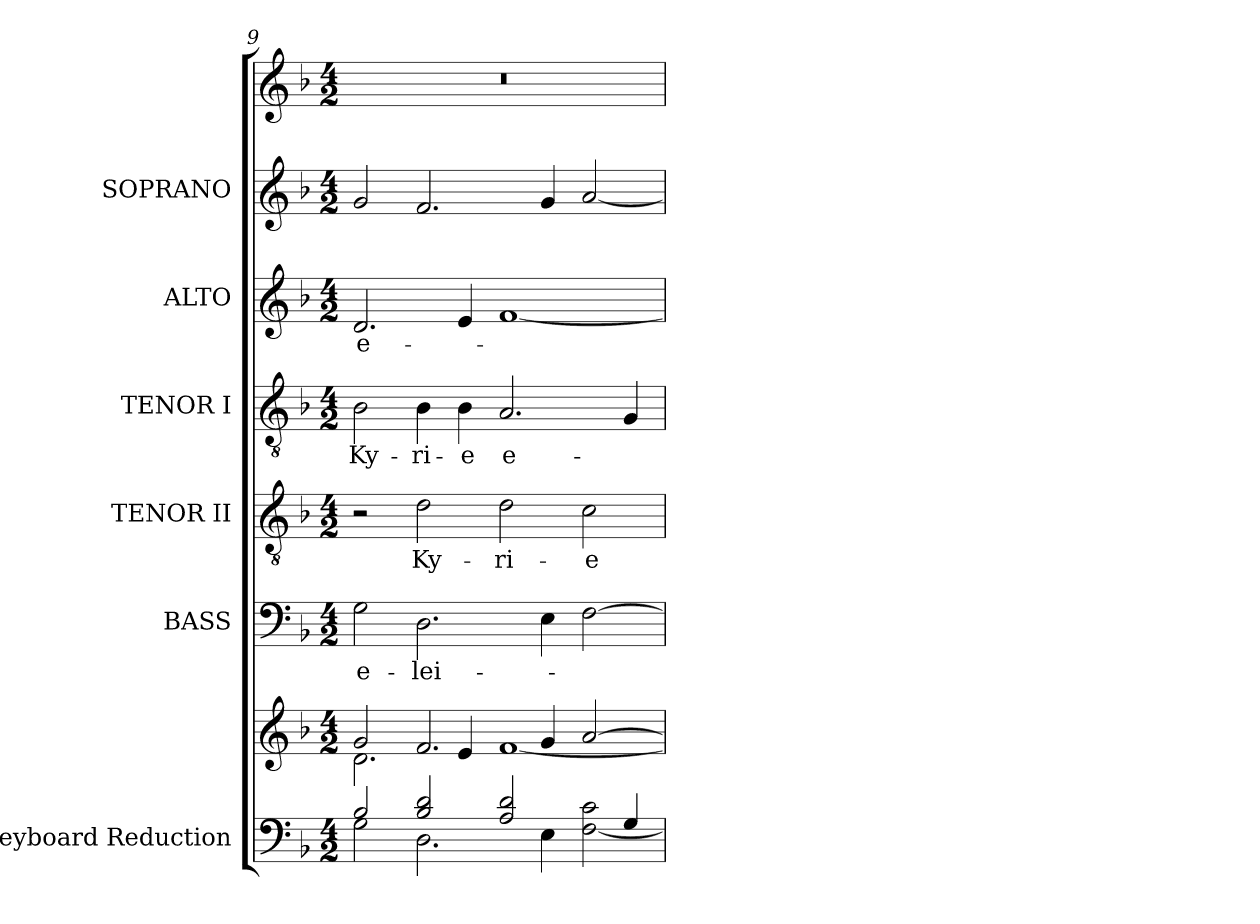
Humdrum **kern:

**kern	**kern	**kern	**text	**kern	**text	**kern	**text	**kern	**text	**kern	**kern
*part7	*part7	*part6	*part6	*part5	*part5	*part4	*part4	*part3	*part3	*part2	*part1
*staff8	*staff7	*staff6	*staff6	*staff5	*staff5	*staff4	*staff4	*staff3	*staff3	*staff2	*staff1
*I"Keyboard Reduction	*	*I"BASS	*	*I"TENOR II	*	*I"TENOR I	*	*I"ALTO	*	*I"SOPRANO	*
*I'Reduc.	*	*I'B.	*	*I'T. II	*	*I'T. I	*	*I'A.	*	*I'S.	*
*clefF4	*clefG2	*clefF4	*	*clefGv2	*	*clefGv2	*	*clefG2	*	*clefG2	*clefG2
*	*	*	*	*ITrd7c12	*	*ITrd7c12	*	*	*	*	*
*k[b-]	*k[b-]	*k[b-]	*	*k[b-]	*	*k[b-]	*	*k[b-]	*	*k[b-]	*k[b-]
*F:	*F:	*F:	*	*F:	*	*F:	*	*F:	*	*F:	*F:
*M4/2	*M4/2	*M4/2	*	*M4/2	*	*M4/2	*	*M4/2	*	*M4/2	*M4/2
=9	=9	=9	=9	=9	=9	=9	=9	=9	=9	=9	=9
*^	*^	*	*	*	*	*	*	*	*	*	*
!	!	!	!	!	!LO:LY:b:color=#000000	!	!	!	!	!	!	!	!
!	!	!	!	!	!	!	!	!	!LO:LY:b:color=#000000	!	!	!	!
!	!	!	!	!	!	!	!	!	!	!	!LO:LY:b:color=#000000	!	!LO:N:vis=1
2B-i/	2Gi\	2gi/	2.di\	2Gi\	e-	2r	.	2BB-i\	Ky-	2.di/	e-	2gi/	0r
!	!	!	!	!	!LO:LY:b:color=#000000	!	!	!	!	!	!	!	!
!	!	!	!	!	!	!	!LO:LY:b:color=#000000	!	!	!	!	!	!
!	!	!	!	!	!	!	!	!	!LO:LY:b:color=#000000	!	!	!	!
2B-i/ 2di	2.Di\	2.fi/	.	2.Di\	-lei-	2Di\	Ky-	4BB-i\	-ri-	.	.	2.fi/	.
!	!	!	!	!	!	!	!	!	!LO:LY:b:color=#000000	!	!	!	!
.	.	.	4ei/	.	.	.	.	4BB-i\	-e	4ei/	.	.	.
!	!	!	!	!	!	!	!LO:LY:b:color=#000000	!	!	!	!	!	!
!	!	!	!	!	!	!	!	!	!LO:LY:b:color=#000000	!	!	!	!
2Ai/ 2di	.	.	[1fi	.	.	2Di\	-ri-	2.AAi/	e-	[1fi	.	.	.
.	4Ei\	4gi/	.	4Ei\	.	.	.	.	.	.	.	4gi/	.
!	!	!	!	!	!	!	!LO:LY:b:color=#000000	!	!	!	!	!	!
4ryy	[2Fi\ 2ci	[2ai/	.	[2Fi\	.	2Ci\	-e	.	.	.	.	[2ai/	.
4Gi/	.	.	.	.	.	.	.	4GGi/	.	.	.	.	.
*v	*v	*	*	*	*	*	*	*	*	*	*	*	*
*	*v	*v	*	*	*	*	*	*	*	*	*	*
=	=	=	=	=	=	=	=	=	=	=	=
*-	*-	*-	*-	*-	*-	*-	*-	*-	*-	*-	*-
